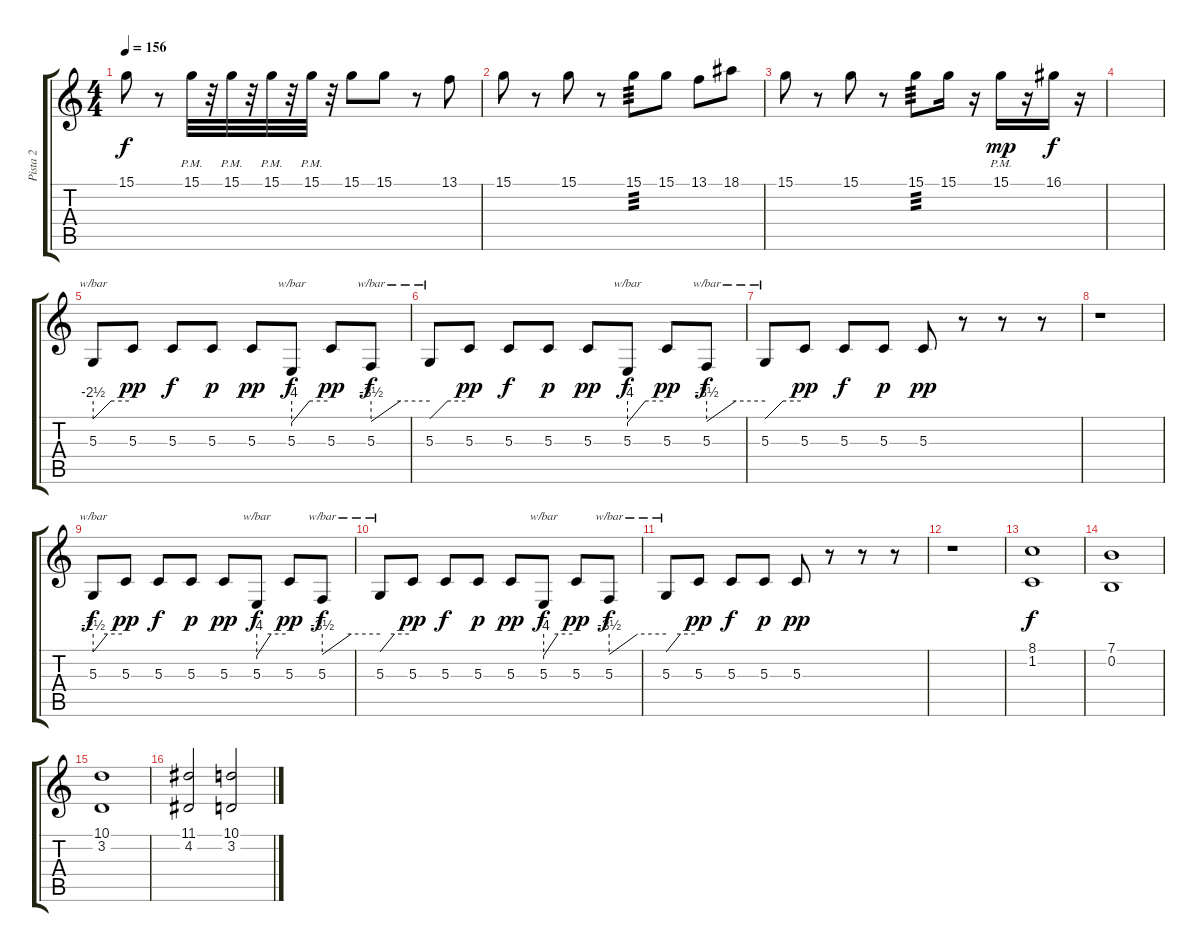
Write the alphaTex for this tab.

\track ("Pista 2" "Pista 2") {instrument choiraahs}
\staff {score tabs}
\tuning (E4 B3 G3 D3 A2 E2) {hide}
\ts (4 4)
\tempo 156
\clef g2
\ks c
15.1.8{dy f} r.8 15.1{pm}.32 r.32 15.1{pm}.32 r.32 15.1{pm}.32 r.32 15.1{pm}.32 r.32 15.1.8 15.1.8 r.8 13.1.8 |
15.1.8 r.8 15.1.8 r.8 15.1.8{tp 3} 15.1.8 13.1.8 18.1.8 |
15.1.8 r.8 15.1.8 r.8 15.1.8{tp 3} 15.1.16 r.16 15.1{pm}.16{dy mp} r.16 16.1.16{dy f} r.16 |
|
5.3.8{tbe (custom default 0 -10 30 0 60 0) volume 14 instrument guitarharmonics} 5.3.8{dy pp} 5.3.8{dy f} 5.3.8{dy p} 5.3.8{dy pp} 5.3.8{tbe (custom default 0 -16 30 0 60 0) dy f} 5.3.8{dy pp} 5.3.8{tbe (custom default 0 -14 30 0 60 0) dy f} |
5.3.8{tbe (custom default 0 -10 30 0 60 0)} 5.3.8{dy pp} 5.3.8{dy f} 5.3.8{dy p} 5.3.8{dy pp} 5.3.8{tbe (custom default 0 -16 30 0 60 0) dy f} 5.3.8{dy pp} 5.3.8{tbe (custom default 0 -14 30 0 60 0) dy f} |
5.3.8{tbe (custom default 0 -10 30 0 60 0)} 5.3.8{dy pp} 5.3.8{dy f} 5.3.8{dy p} 5.3.8{dy pp} r.8 r.8 r.8 |
r.1 |
5.3.8{tbe (custom default 0 -10 30 0 60 0) dy f} 5.3.8{dy pp} 5.3.8{dy f} 5.3.8{dy p} 5.3.8{dy pp} 5.3.8{tbe (custom default 0 -16 30 0 60 0) dy f} 5.3.8{dy pp} 5.3.8{tbe (custom default 0 -14 30 0 60 0) dy f} |
5.3.8{tbe (custom default 0 -10 30 0 60 0)} 5.3.8{dy pp} 5.3.8{dy f} 5.3.8{dy p} 5.3.8{dy pp} 5.3.8{tbe (custom default 0 -16 30 0 60 0) dy f} 5.3.8{dy pp} 5.3.8{tbe (custom default 0 -14 30 0 60 0) dy f} |
5.3.8{tbe (custom default 0 -10 30 0 60 0)} 5.3.8{dy pp} 5.3.8{dy f} 5.3.8{dy p} 5.3.8{dy pp} r.8 r.8 r.8 |
r.1 |
(8.1 1.2).1{dy f volume 10 instrument choiraahs} |
(7.1 0.2).1 |
(10.1 3.2).1 |
(11.1 4.2).2 (10.1 3.2).2
